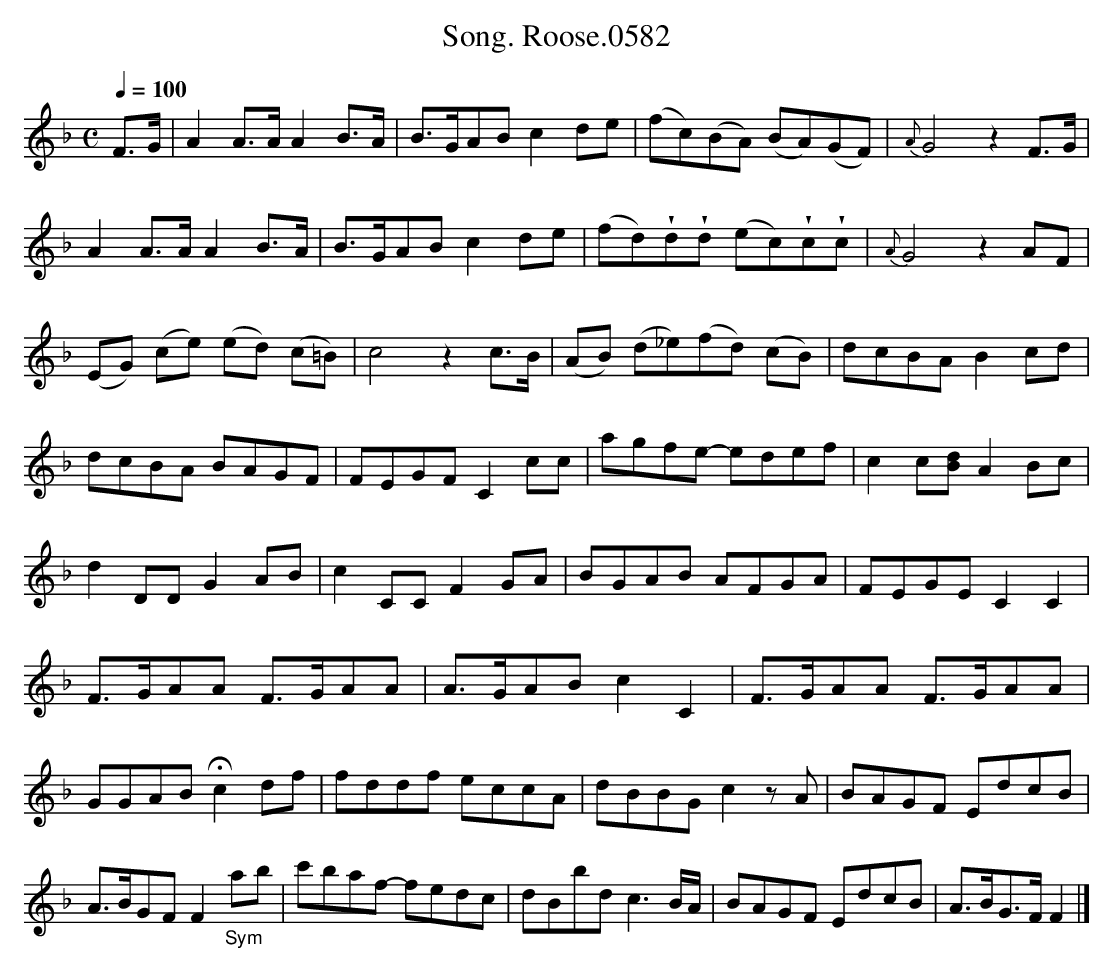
X:1
T:Song. Roose.0582
M:C
L:1/8
Q:1/4=100
K:F
F>G | A2A>A A2B>A | B>GAB c2de | (fc)(BA) (BA)(GF) | {A}G4 z2F>G |
A2A>A A2B>A | B>GAB c2de | (fd)!wedge!d!wedge!d (ec)!wedge!c!wedge!c |{A}G4 z2AF |
(EG) (ce) (ed) (c=B) | c4 z2c>B | (AB) (d_e)(fd) (cB) | dcBA B2cd |
dcBA BAGF | FEGF C2cc |\\ %that last c is possbily a B
agfe- edef | c2 c[Bd] A2Bc | d2DD G2AB | c2CC F2GA |\\
BGAB AFGA | FEGE C2C2 | F>GAA F>GAA | A>GAB c2C2 |\\
F>GAA F>GAA | GGAB !fermata!c2df | fddf eccA | dBBG c2zA |\\
BAGF EdcB | A>BGF F2"_Sym"ab | c'baf- fedc | dBbd c3B/A/ |\\
BAGF EdcB | A>BG>F F2 |]
